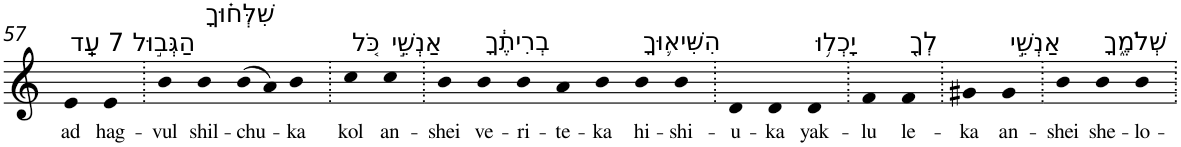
**kern	**text
*part1	*part1
*staff1	*staff1
*I"Piano	*
*I'Pno	*
!!LO:PB:g=z
*clefG2	*
*k[]	*
=57	=57
!LO:TX:a:t=7 עַֽד	!
!	!LO:LY:b
4e	ad
!LO:TX:a:t=הַגְּב֣וּל	!
!	!LO:LY:b
4e	hag-
=58.	=58.
!	!LO:LY:b
4b	-vul
!LO:TX:a:t=שִׁלְּח֗וּךָ	!
!	!LO:LY:b
4b	shil-
!	!LO:LY:b
(>8b	-chu-
8a)	.
!	!LO:LY:b
4b	-ka
=59.	=59.
!LO:TX:a:t=כֹּ֚ל	!
!	!LO:LY:b
4cc	kol
!LO:TX:a:t=אַנְשֵׁ֣י	!
!	!LO:LY:b
4cc	an-
=60.	=60.
!	!LO:LY:b
4b	-shei
!LO:TX:a:t=בְרִיתֶ֔ךָ	!
!	!LO:LY:b
4b	ve-
!	!LO:LY:b
4b	-ri-
!	!LO:LY:b
4a	-te-
!	!LO:LY:b
4b	-ka
!LO:TX:a:t=הִשִּׁיא֛וּךָ	!
!	!LO:LY:b
4b	hi-
!	!LO:LY:b
4b	-shi-
=61.	=61.
!	!LO:LY:b
4d	-u-
!	!LO:LY:b
4d	-ka
!LO:TX:a:t=יָכְל֥וּ	!
!	!LO:LY:b
4d	yak-
=62.	=62.
!	!LO:LY:b
4f	-lu
!LO:TX:a:t=לְךָ֖	!
!	!LO:LY:b
4f	le-
=63.	=63.
!	!LO:LY:b
4g#X	-ka
!LO:TX:a:t=אַנְשֵׁ֣י	!
!	!LO:LY:b
4g#	an-
=64.	=64.
!	!LO:LY:b
4b	-shei
!LO:TX:a:t=שְׁלֹמֶ֑ךָ	!
!	!LO:LY:b
4b	she-
!	!LO:LY:b
4b	-lo-
=.	=.
*-	*-
